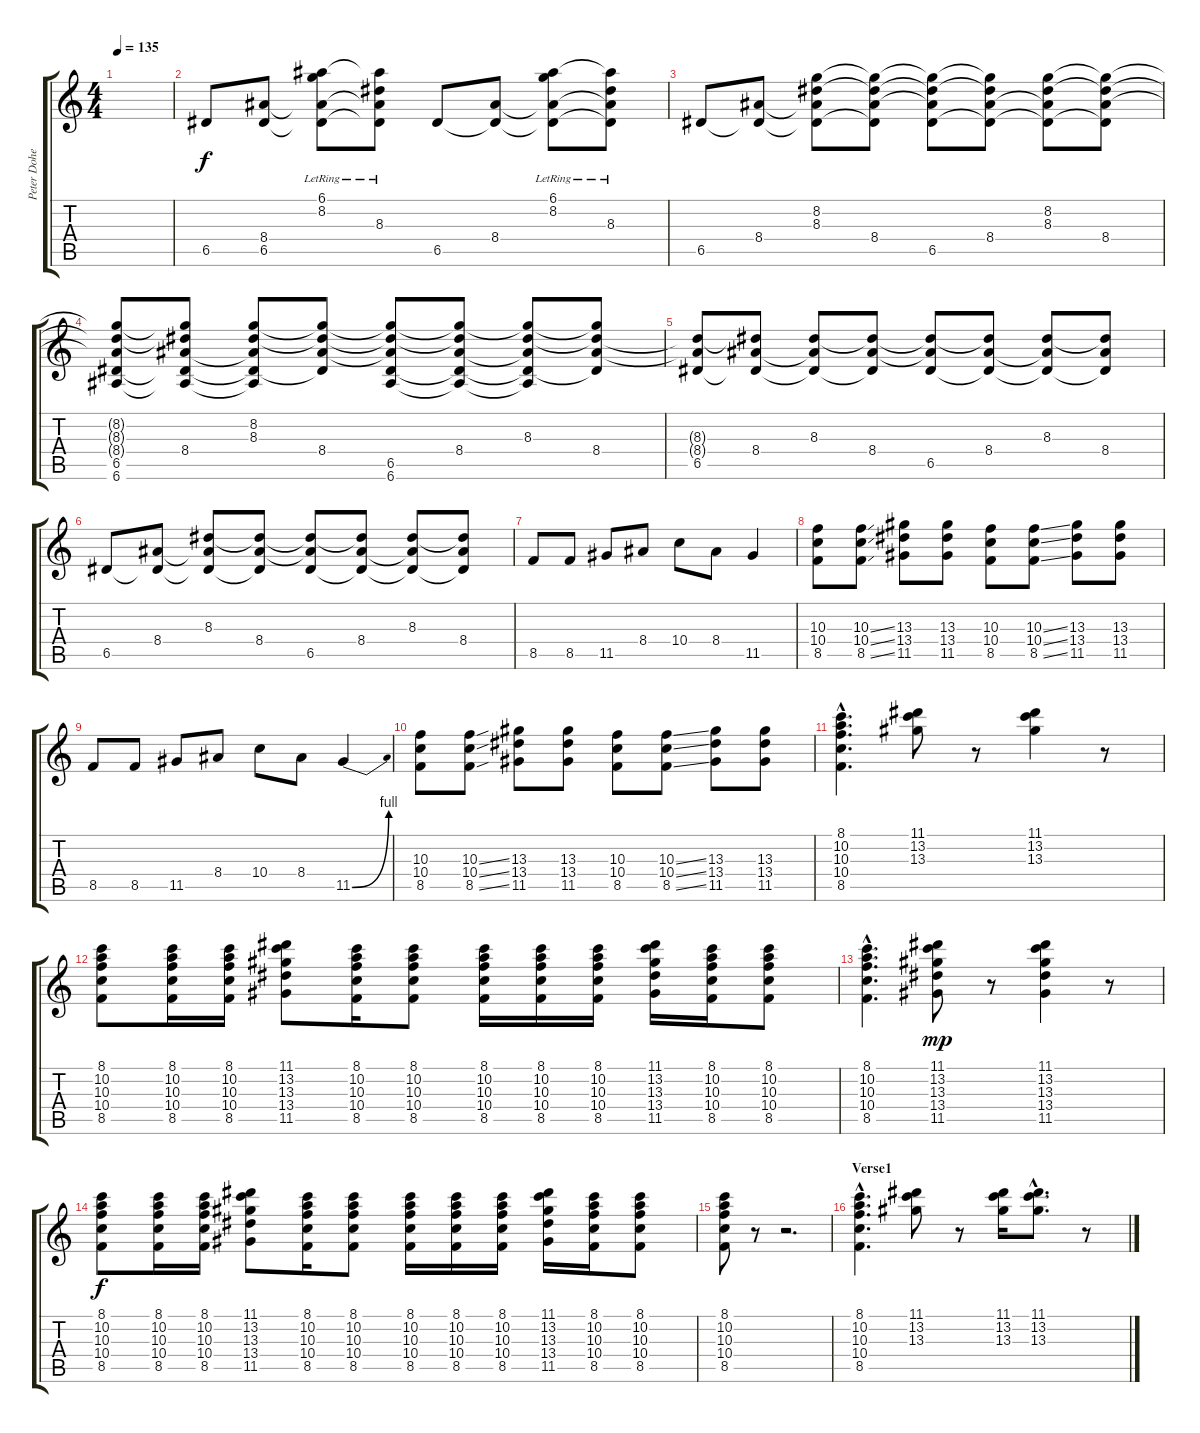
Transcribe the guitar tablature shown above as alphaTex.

\track ("Peter Doherty" "Peter Dohe") {instrument overdrivenguitar}
\staff {score tabs}
\tuning (E4 B3 G3 D3 A2 E2) {hide}
\ts (4 4)
\tempo 135
\clef g2
\ks c
|
6.5.8 (8.4 6.5).8 (6.1 8.2{lr} 8.4{t} 6.5{t}).8 (6.1{t} 8.3{lr} 8.4{t} 6.5{t}).8 6.5.8 (8.4 6.5{t}).8 (6.1 8.2{lr} 8.4{t} 6.5{t}).8 (6.1{t} 8.3{lr} 8.4{t} 6.5{t}).8 |
6.5.8 (8.4 6.5{t}).8 (8.2 8.3 8.4{t} 6.5{t}).8 (8.2{t} 8.3{t} 8.4 6.5{t}).8 (8.2{t} 8.3{t} 8.4{t} 6.5).8 (8.2{t} 8.3{t} 8.4 6.5{t}).8 (8.2 8.3 8.4{t} 6.5{t}).8 (8.2{t} 8.3{t} 8.4 6.5{t}).8 |
(8.2{t} 8.3{t} 8.4{t} 6.5 6.6).8 (8.2{t} 8.3{t} 8.4 6.5{t} 6.6{t}).8 (8.2 8.3 8.4{t} 6.5{t} 6.6{t}).8 (8.2{t} 8.3{t} 8.4 6.5{t}).8 (8.2{t} 8.3{t} 8.4{t} 6.5 6.6).8 (8.2{t} 8.3{t} 8.4 6.5{t} 6.6{t}).8 (8.2{t} 8.3 8.4{t} 6.5{t} 6.6{t}).8 (8.2{t} 8.3{t} 8.4 6.5{t}).8 |
(8.3{t} 8.4{t} 6.5).8 (8.3{t} 8.4 6.5{t}).8 (8.3 8.4{t} 6.5{t}).8 (8.3{t} 8.4 6.5{t}).8 (8.3{t} 8.4{t} 6.5).8 (8.3{t} 8.4 6.5{t}).8 (8.3 8.4{t} 6.5{t}).8 (8.3{t} 8.4 6.5{t}).8 |
6.5.8 (8.4 6.5{t}).8 (8.3 8.4{t} 6.5{t}).8 (8.3{t} 8.4 6.5{t}).8 (8.3{t} 8.4{t} 6.5).8 (8.3{t} 8.4 6.5{t}).8 (8.3 8.4{t} 6.5{t}).8 (8.3{t} 8.4 6.5{t}).8 |
8.5.8 8.5.8 11.5.8 8.4.8 10.4.8 8.4.8 11.5.4 |
(10.3 10.4 8.5).8 (10.3{ss} 10.4{ss} 8.5{ss}).8 (13.3 13.4 11.5).8 (13.3 13.4 11.5).8 (10.3 10.4 8.5).8 (10.3{ss} 10.4{ss} 8.5{ss}).8 (13.3 13.4 11.5).8 (13.3 13.4 11.5).8 |
8.5.8 8.5.8 11.5.8 8.4.8 10.4.8 8.4.8 11.5{be (bend 0 0 60 4)}.4 |
(10.3 10.4 8.5).8 (10.3{ss} 10.4{ss} 8.5{ss}).8 (13.3 13.4 11.5).8 (13.3 13.4 11.5).8 (10.3 10.4 8.5).8 (10.3{ss} 10.4{ss} 8.5{ss}).8 (13.3 13.4 11.5).8 (13.3 13.4 11.5).8 |
(8.1{hac} 10.2{hac} 10.3{hac} 10.4{hac} 8.5{hac}).4{d} (11.1 13.2 13.3).8 r.8 (11.1 13.2 13.3).4 r.8 |
(8.1 10.2 10.3 10.4 8.5).8 (8.1 10.2 10.3 10.4 8.5).16 (8.1 10.2 10.3 10.4 8.5).16 (11.1 13.2 13.3 13.4 11.5).8 (8.1 10.2 10.3 10.4 8.5).16 (8.1 10.2 10.3 10.4 8.5).8 (8.1 10.2 10.3 10.4 8.5).16 (8.1 10.2 10.3 10.4 8.5).16 (8.1 10.2 10.3 10.4 8.5).16 (11.1 13.2 13.3 13.4 11.5).16 (8.1 10.2 10.3 10.4 8.5).16 (8.1 10.2 10.3 10.4 8.5).8 |
(8.1{hac} 10.2{hac} 10.3{hac} 10.4{hac} 8.5{hac}).4{d} (11.1 13.2 13.3 13.4 11.5).8{dy mp} r.8 (11.1 13.2 13.3 13.4 11.5).4 r.8 |
(8.1 10.2 10.3 10.4 8.5).8{dy f} (8.1 10.2 10.3 10.4 8.5).16 (8.1 10.2 10.3 10.4 8.5).16 (11.1 13.2 13.3 13.4 11.5).8 (8.1 10.2 10.3 10.4 8.5).16 (8.1 10.2 10.3 10.4 8.5).8 (8.1 10.2 10.3 10.4 8.5).16 (8.1 10.2 10.3 10.4 8.5).16 (8.1 10.2 10.3 10.4 8.5).16 (11.1 13.2 13.3 13.4 11.5).16 (8.1 10.2 10.3 10.4 8.5).16 (8.1 10.2 10.3 10.4 8.5).8 |
(8.1 10.2 10.3 10.4 8.5).8 r.8 r.2{d} |
\section ("" "Verse1")
(8.1{hac} 10.2{hac} 10.3{hac} 10.4{hac} 8.5{hac}).4{d} (11.1 13.2 13.3).8 r.8 (11.1 13.2 13.3).16 (11.1{hac} 13.2{hac} 13.3{hac}).8{d} r.8
